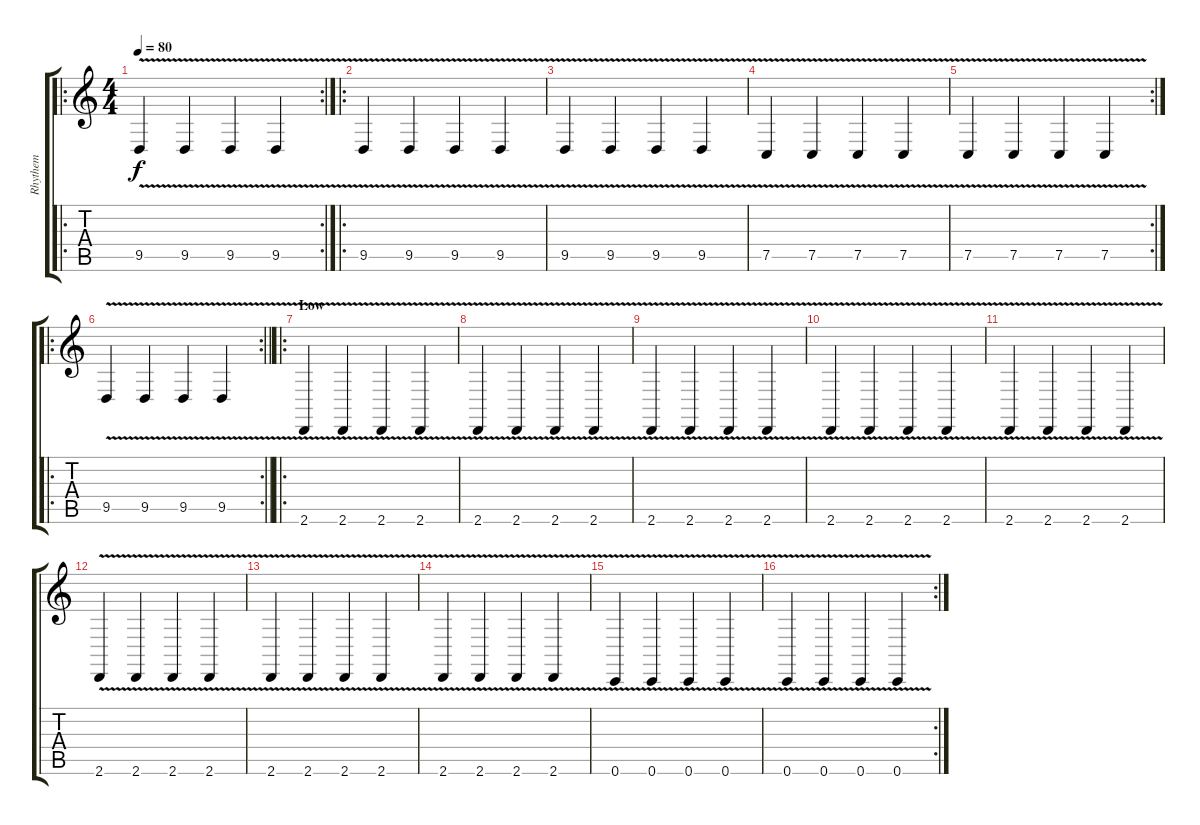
\track ("Rhythem" "Rhythem") {instrument lead2sawtooth}
\staff {score tabs}
\tuning (C4 G3 Eb3 Bb2 F2 C2) {hide}
\ro
\rc 2
\ts (4 4)
\tempo 80
\clef g2
\ks c
9.5{v}.4{dy f} 9.5{v}.4 9.5{v}.4 9.5{v}.4 |
\ro
9.5{v}.4 9.5{v}.4 9.5{v}.4 9.5{v}.4 |
9.5{v}.4 9.5{v}.4 9.5{v}.4 9.5{v}.4 |
7.5{v}.4 7.5{v}.4 7.5{v}.4 7.5{v}.4 |
\rc 2
7.5{v}.4 7.5{v}.4 7.5{v}.4 7.5{v}.4 |
\ro
\rc 2
\barLineRight lightlight
9.5{v}.4 9.5{v}.4 9.5{v}.4 9.5{v}.4 |
\ro
\section ("" "Low")
2.6{v}.4 2.6{v}.4 2.6{v}.4 2.6{v}.4 |
2.6{v}.4 2.6{v}.4 2.6{v}.4 2.6{v}.4 |
2.6{v}.4 2.6{v}.4 2.6{v}.4 2.6{v}.4 |
2.6{v}.4 2.6{v}.4 2.6{v}.4 2.6{v}.4 |
2.6{v}.4 2.6{v}.4 2.6{v}.4 2.6{v}.4 |
2.6{v}.4 2.6{v}.4 2.6{v}.4 2.6{v}.4 |
2.6{v}.4 2.6{v}.4 2.6{v}.4 2.6{v}.4 |
2.6{v}.4 2.6{v}.4 2.6{v}.4 2.6{v}.4 |
0.6{v}.4 0.6{v}.4 0.6{v}.4 0.6{v}.4 |
\rc 2
0.6{v}.4 0.6{v}.4 0.6{v}.4 0.6{v}.4
